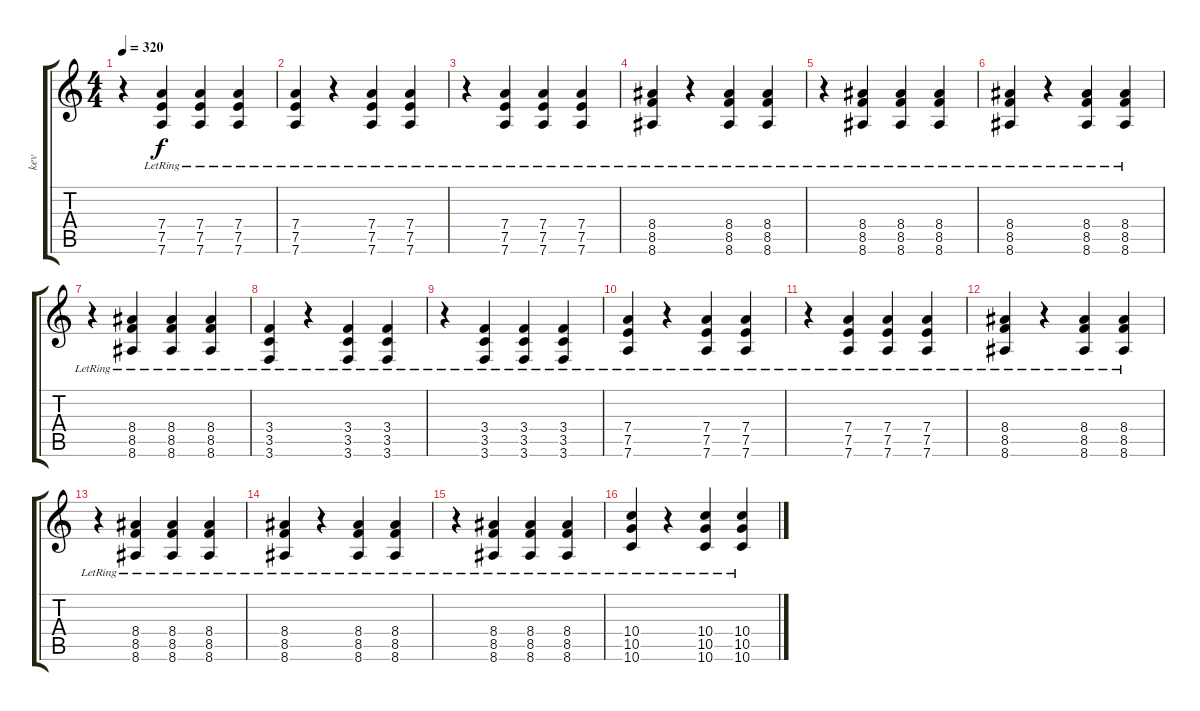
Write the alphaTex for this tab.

\track ("kev" "kev") {instrument acousticguitarsteel}
\staff {score tabs}
\tuning (E4 B3 G3 D3 A2 D2) {hide}
\ts (4 4)
\tempo 320
\clef g2
\ks c
r.4{dy f} (7.4{lr} 7.5{lr} 7.6{lr}).4 (7.4{lr} 7.5{lr} 7.6{lr}).4 (7.4{lr} 7.5{lr} 7.6{lr}).4 |
(7.4{lr} 7.5{lr} 7.6{lr}).4 r.4 (7.4{lr} 7.5{lr} 7.6{lr}).4 (7.4{lr} 7.5{lr} 7.6{lr}).4 |
r.4 (7.4{lr} 7.5{lr} 7.6{lr}).4 (7.4{lr} 7.5{lr} 7.6{lr}).4 (7.4{lr} 7.5{lr} 7.6{lr}).4 |
(8.4{lr} 8.5{lr} 8.6{lr}).4 r.4 (8.4{lr} 8.5{lr} 8.6{lr}).4 (8.4{lr} 8.5{lr} 8.6{lr}).4 |
r.4 (8.4{lr} 8.5{lr} 8.6{lr}).4 (8.4{lr} 8.5{lr} 8.6{lr}).4 (8.4{lr} 8.5{lr} 8.6{lr}).4 |
(8.4{lr} 8.5{lr} 8.6{lr}).4 r.4 (8.4{lr} 8.5{lr} 8.6{lr}).4 (8.4{lr} 8.5{lr} 8.6{lr}).4 |
r.4 (8.4{lr} 8.5{lr} 8.6{lr}).4 (8.4{lr} 8.5{lr} 8.6{lr}).4 (8.4{lr} 8.5{lr} 8.6{lr}).4 |
(3.4{lr} 3.5{lr} 3.6{lr}).4 r.4 (3.4{lr} 3.5{lr} 3.6{lr}).4 (3.4{lr} 3.5{lr} 3.6{lr}).4 |
r.4 (3.4{lr} 3.5{lr} 3.6{lr}).4 (3.4{lr} 3.5{lr} 3.6{lr}).4 (3.4{lr} 3.5{lr} 3.6{lr}).4 |
(7.4{lr} 7.5{lr} 7.6{lr}).4 r.4 (7.4{lr} 7.5{lr} 7.6{lr}).4 (7.4{lr} 7.5{lr} 7.6{lr}).4 |
r.4 (7.4{lr} 7.5{lr} 7.6{lr}).4 (7.4{lr} 7.5{lr} 7.6{lr}).4 (7.4{lr} 7.5{lr} 7.6{lr}).4 |
(8.4{lr} 8.5{lr} 8.6{lr}).4 r.4 (8.4{lr} 8.5{lr} 8.6{lr}).4 (8.4{lr} 8.5{lr} 8.6{lr}).4 |
r.4 (8.4{lr} 8.5{lr} 8.6{lr}).4 (8.4{lr} 8.5{lr} 8.6{lr}).4 (8.4{lr} 8.5{lr} 8.6{lr}).4 |
(8.4{lr} 8.5{lr} 8.6{lr}).4 r.4 (8.4{lr} 8.5{lr} 8.6{lr}).4 (8.4{lr} 8.5{lr} 8.6{lr}).4 |
r.4 (8.4{lr} 8.5{lr} 8.6{lr}).4 (8.4{lr} 8.5{lr} 8.6{lr}).4 (8.4{lr} 8.5{lr} 8.6{lr}).4 |
(10.4{lr} 10.5{lr} 10.6{lr}).4 r.4 (10.4{lr} 10.5{lr} 10.6{lr}).4 (10.4{lr} 10.5{lr} 10.6{lr}).4
